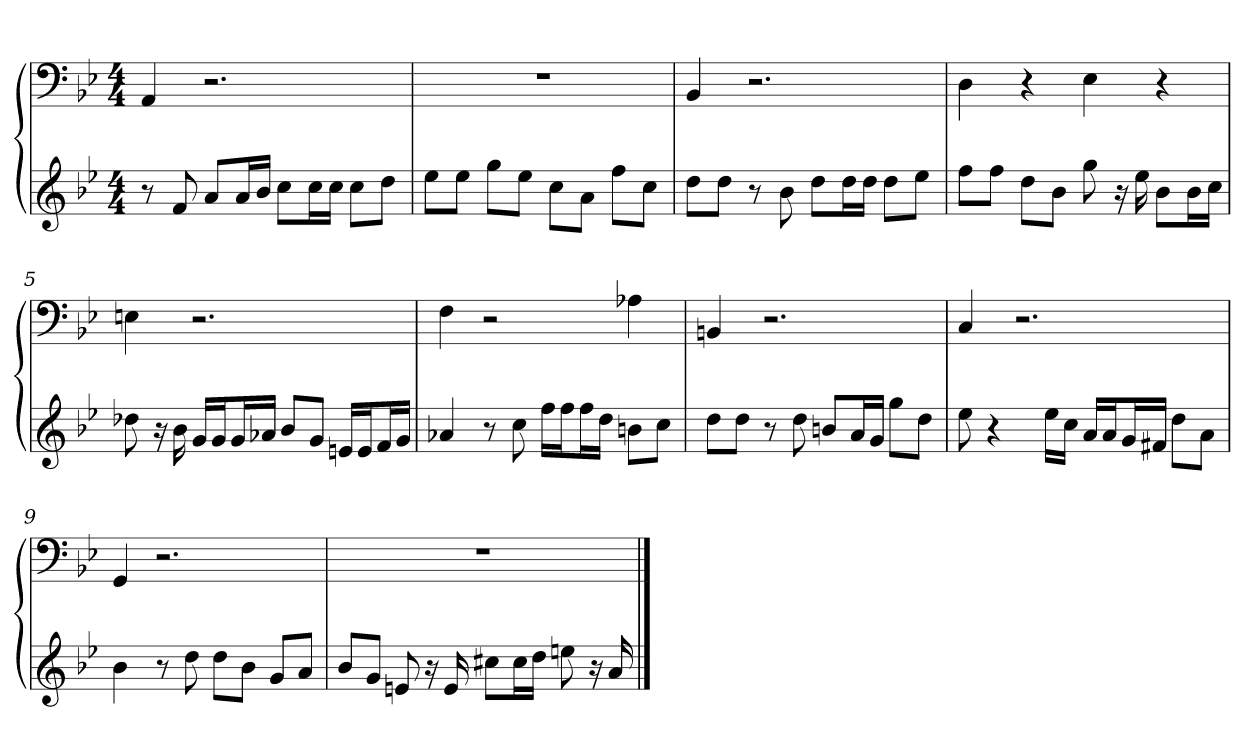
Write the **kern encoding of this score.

**kern	**kern
*part1	*part1
*staff2	*staff1
*k[b-e-]	*k[b-e-]
*g:	*g:
*M4/4	*M4/4
=1	=1
8r	4AA
8f	.
8aL	2.r
16aL	.
16b-JJ	.
8ccL	.
16ccL	.
16ccJJ	.
8ccL	.
8ddJ	.
=2	=2
8ee-L	1r
8ee-J	.
8ggL	.
8ee-J	.
8ccL	.
8aJ	.
8ffL	.
8ccJ	.
=3	=3
8ddL	4BB-
8ddJ	.
8r	2.r
8b-	.
8ddL	.
16ddL	.
16ddJJ	.
8ddL	.
8ee-J	.
=4	=4
8ffL	4D
8ffJ	.
8ddL	4r
8b-J	.
8gg	4E-
16r	.
16ee-	.
8b-L	4r
16b-L	.
16ccJJ	.
=5	=5
8dd-X	4En
16r	.
16b-	.
16gLL	2.r
16gJ	.
16gL	.
16a-XJJ	.
8b-L	.
8gJ	.
16enLL	.
16eJ	.
16fL	.
16gJJ	.
=6	=6
4a-X	4F
8r	2r
8cc	.
16ffLL	.
16ffJ	.
16ffL	.
16ddJJ	.
8bnL	4A-X
8ccJ	.
=7	=7
8ddL	4BBn
8ddJ	.
8r	2.r
8dd	.
8bnL	.
16aL	.
16gJJ	.
8ggL	.
8ddJ	.
=8	=8
8ee-	4C
4r	.
.	2.r
16ee-LL	.
16ccJJ	.
16aLL	.
16aJ	.
16gL	.
16f#XJJ	.
8ddL	.
8aJ	.
=9	=9
4b-	4GG
8r	2.r
8dd	.
8ddL	.
8b-J	.
8gL	.
8aJ	.
=10	=10
8b-L	1r
8gJ	.
8en	.
16r	.
16e	.
8cc#XL	.
16cc#L	.
16ddJJ	.
8een	.
16r	.
16a	.
==	==
*-	*-
